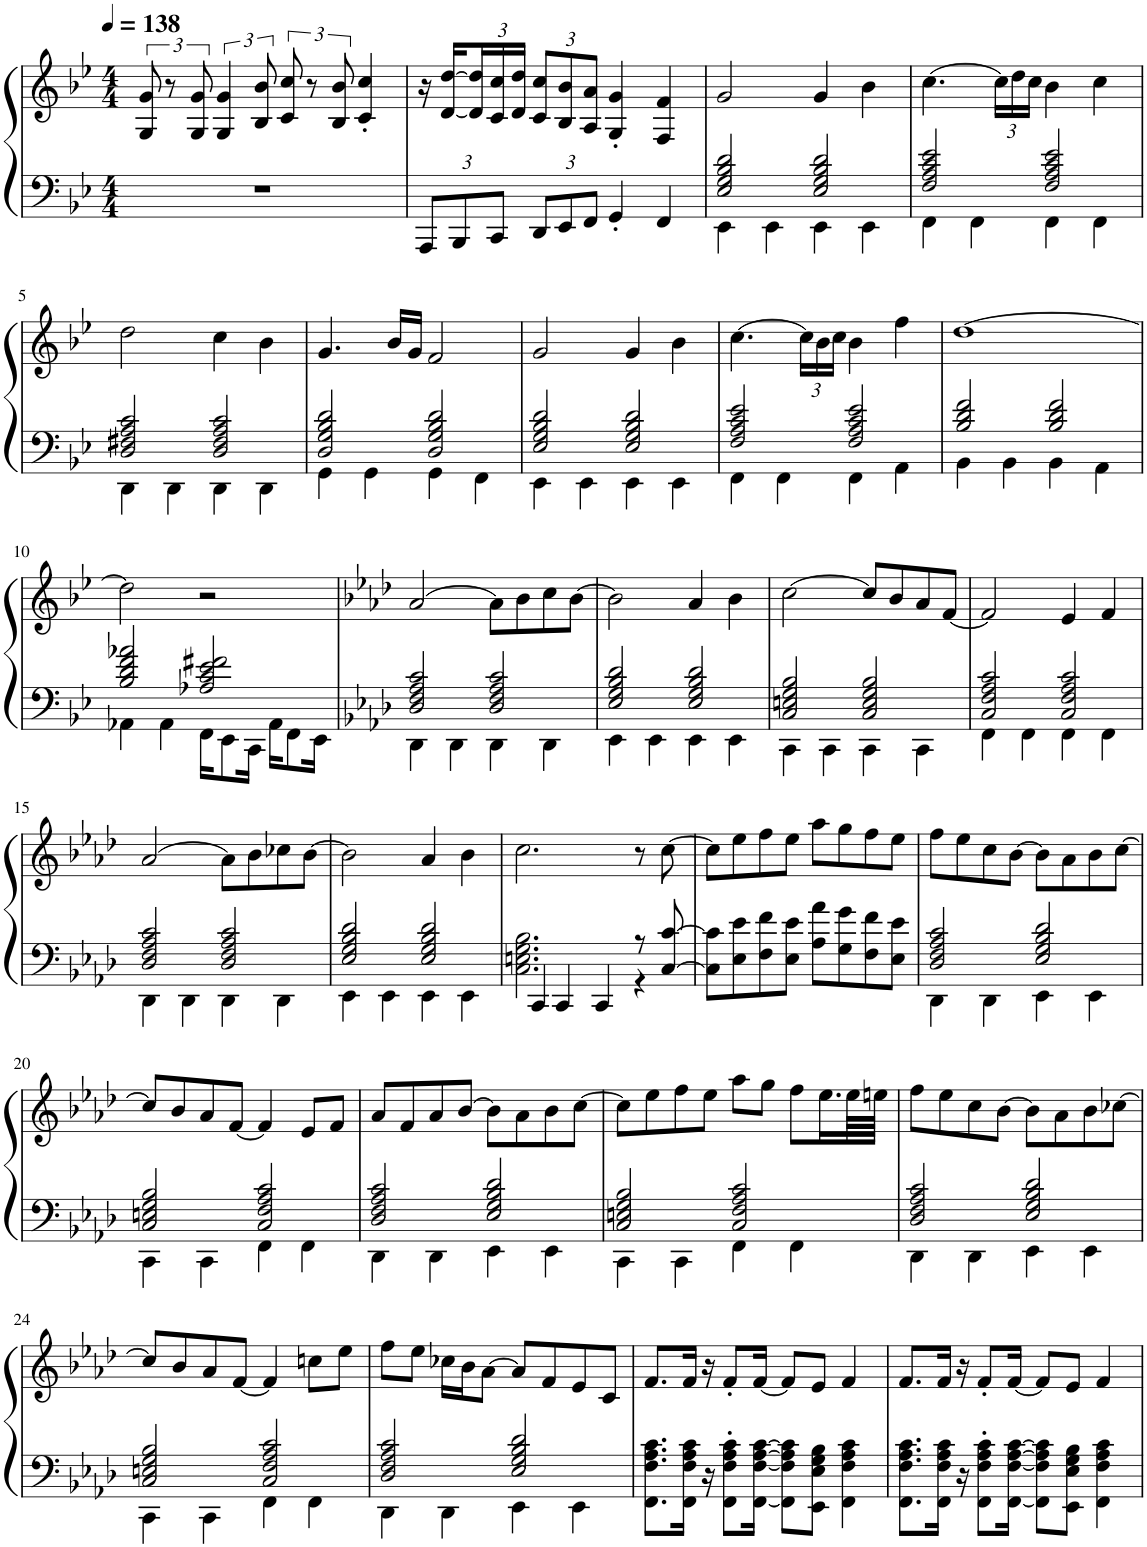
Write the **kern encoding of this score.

**kern	**kern
*part1	*part1
*staff2	*staff1
*I"ピアノ	*
*clefF4	*clefG2
*k[b-e-]	*k[b-e-]
*M4/4	*M4/4
*MM138	*MM138
=1	=1
1r	12G/ 12g/
.	12r
.	12G/ 12g/
.	6G/ 6g/
.	12B-/ 12b-/
.	12c/ 12cc/
.	12r
.	12B-/ 12b-/
.	4c/' 4cc/'
=2	=2
*Xbrackettup	*
12AAA/L	16r
.	[16d/ [16dd/LL
12BBB-/	.
*	*Xbrackettup
.	24d/] 24dd/]
12CC/J	24c/ 24cc/
.	24d/ 24dd/JJ
12DD/L	12c/ 12cc/L
12EE-/	12B-/ 12b-/
12FF/J	12A/ 12a/J
4GG'/	4G/' 4g/'
4FF/	4F/ 4f/
=3	=3
*^	*
2E-/ 2G/ 2B-/ 2d/	4EE-\	2g/
.	4EE-\	.
2E-/ 2G/ 2B-/ 2d/	4EE-\	4g/
.	4EE-\	4b-\
=4	=4	=4
2F/ 2A/ 2c/ 2e-/	4FF\	[4.cc\
.	4FF\	.
.	.	24cc\LL]
.	.	24dd\
.	.	24cc\JJ
2F/ 2A/ 2c/ 2e-/	4FF\	4b-\
.	4FF\	4cc\
!!LO:LB:g=z
=5	=5	=5
2D/ 2F#X/ 2A/ 2c/	4DD\	2dd\
.	4DD\	.
2D/ 2F#/ 2A/ 2c/	4DD\	4cc\
.	4DD\	4b-\
=6	=6	=6
2D/ 2G/ 2B-/ 2d/	4GG\	4.g/
.	4GG\	.
.	.	16b-/LL
.	.	16g/JJ
2D/ 2G/ 2B-/ 2d/	4GG\	2f/
.	4FF\	.
=7	=7	=7
2E-/ 2G/ 2B-/ 2d/	4EE-\	2g/
.	4EE-\	.
2E-/ 2G/ 2B-/ 2d/	4EE-\	4g/
.	4EE-\	4b-\
=8	=8	=8
2F/ 2A/ 2c/ 2e-/	4FF\	[4.cc\
.	4FF\	.
.	.	24cc\LL]
.	.	24b-\
.	.	24cc\JJ
2F/ 2A/ 2c/ 2e-/	4FF\	4b-\
.	4AA\	4ff\
=9	=9	=9
2B-/ 2d/ 2f/	4BB-\	[1dd
.	4BB-\	.
2B-/ 2d/ 2f/	4BB-\	.
.	4AA\	.
!!LO:LB:g=z
=10	=10	=10
2B-/ 2d/ 2f/ 2a-X/	4AA-X\	2dd\]
.	4AA-\	.
2A-X/ 2c/ 2e-/ 2f#X/	16FF\KL	2r
.	8EE-\	.
.	16CC\Jk	.
.	16AA-\KL	.
.	8FF\	.
.	16EE-\Jk	.
=11	=11	=11
*k[b-e-a-d-]	*	*k[b-e-a-d-]
2D-/ 2F/ 2A-/ 2c/	4DD-\	[2a-/
.	4DD-\	.
2D-/ 2F/ 2A-/ 2c/	4DD-\	8a-\L]
.	.	8b-\
.	4DD-\	8cc\
.	.	[8b-\J
=12	=12	=12
2E-/ 2G/ 2B-/ 2d-/	4EE-\	2b-\]
.	4EE-\	.
2E-/ 2G/ 2B-/ 2d-/	4EE-\	4a-/
.	4EE-\	4b-\
=13	=13	=13
2C/ 2En/ 2G/ 2B-/	4CC\	[2cc\
.	4CC\	.
2C/ 2E/ 2G/ 2B-/	4CC\	8cc/L]
.	.	8b-/
.	4CC\	8a-/
.	.	[8f/J
=14	=14	=14
2C/ 2F/ 2A-/ 2c/	4FF\	2f/]
.	4FF\	.
2C/ 2F/ 2A-/ 2c/	4FF\	4e-/
.	4FF\	4f/
!!LO:LB:g=z
=15	=15	=15
2D-/ 2F/ 2A-/ 2c/	4DD-\	[2a-/
.	4DD-\	.
2D-/ 2F/ 2A-/ 2c/	4DD-\	8a-\L]
.	.	8b-\
.	4DD-\	8cc-X\
.	.	[8b-\J
=16	=16	=16
2E-/ 2G/ 2B-/ 2d-/	4EE-\	2b-\]
.	4EE-\	.
2E-/ 2G/ 2B-/ 2d-/	4EE-\	4a-/
.	4EE-\	4b-\
=17	=17	=17
4CC/	2.C\ 2.En\ 2.G\ 2.B-\	2.cc\
4CC/	.	.
4CC/	.	.
8r	4r	8r
[8C/ [8c/	.	[8cc\
*v	*v	*
=18	=18
8C\] 8c\]L	8cc\L]
8E-\ 8e-\	8ee-\
8F\ 8f\	8ff\
8E-\ 8e-\J	8ee-\J
8A-\ 8a-\L	8aa-\L
8G\ 8g\	8gg\
8F\ 8f\	8ff\
8E-\ 8e-\J	8ee-\J
=19	=19
*^	*
2D-/ 2F/ 2A-/ 2c/	4DD-\	8ff\L
.	.	8ee-\
.	4DD-\	8cc\
.	.	[8b-\J
2E-/ 2G/ 2B-/ 2d-/	4EE-\	8b-\L]
.	.	8a-\
.	4EE-\	8b-\
.	.	[8cc\J
!!LO:LB:g=z
=20	=20	=20
2C/ 2En/ 2G/ 2B-/	4CC\	8cc/L]
.	.	8b-/
.	4CC\	8a-/
.	.	[8f/J
2C/ 2F/ 2A-/ 2c/	4FF\	4f/]
.	4FF\	8e-/L
.	.	8f/J
=21	=21	=21
2D-/ 2F/ 2A-/ 2c/	4DD-\	8a-/L
.	.	8f/
.	4DD-\	8a-/
.	.	[8b-/J
2E-/ 2G/ 2B-/ 2d-/	4EE-\	8b-\L]
.	.	8a-\
.	4EE-\	8b-\
.	.	[8cc\J
=22	=22	=22
2C/ 2En/ 2G/ 2B-/	4CC\	8cc\L]
.	.	8ee-\
.	4CC\	8ff\
.	.	8ee-\J
2C/ 2F/ 2A-/ 2c/	4FF\	8aa-\L
.	.	8gg\J
.	4FF\	8ff\L
.	.	16.ee-\L
.	.	64ee-\LL
.	.	64een\JJJJ
=23	=23	=23
2D-/ 2F/ 2A-/ 2c/	4DD-\	8ff\L
.	.	8ee-\
.	4DD-\	8cc\
.	.	[8b-\J
2E-/ 2G/ 2B-/ 2d-/	4EE-\	8b-\L]
.	.	8a-\
.	4EE-\	8b-\
.	.	[8cc-X\J
!!LO:LB:g=z
=24	=24	=24
2C/ 2En/ 2G/ 2B-/	4CC\	8cc-/L]
.	.	8b-/
.	4CC\	8a-/
.	.	[8f/J
2C/ 2F/ 2A-/ 2c/	4FF\	4f/]
.	4FF\	8ccn\L
.	.	8ee-\J
=25	=25	=25
2D-/ 2F/ 2A-/ 2c/	4DD-\	8ff\L
.	.	8ee-\J
.	4DD-\	16cc-X\LL
.	.	16b-\J
.	.	[8a-\J
2E-/ 2G/ 2B-/ 2d-/	4EE-\	8a-/L]
.	.	8f/
.	4EE-\	8e-/
.	.	8c/J
*v	*v	*
=26	=26
8.FF\ 8.F\ 8.A-\ 8.c\L	8.f/L
16FF\ 16F\ 16A-\ 16c\Jk	16f/Jk
16r	16r
8FF\' 8F\' 8A-\' 8c\'L	8f'/L
[16FF\ [16F\ [16A-\ [16c\Jk	[16f/Jk
8FF\] 8F\] 8A-\] 8c\]L	8f/L]
8EE-\ 8E-\ 8G\ 8B-\J	8e-/J
4FF\ 4F\ 4A-\ 4c\	4f/
=27	=27
8.FF\ 8.F\ 8.A-\ 8.c\L	8.f/L
16FF\ 16F\ 16A-\ 16c\Jk	16f/Jk
16r	16r
8FF\' 8F\' 8A-\' 8c\'L	8f'/L
[16FF\ [16F\ [16A-\ [16c\Jk	[16f/Jk
8FF\] 8F\] 8A-\] 8c\]L	8f/L]
8EE-\ 8E-\ 8G\ 8B-\J	8e-/J
4FF\ 4F\ 4A-\ 4c\	4f/
=	=
*-	*-
